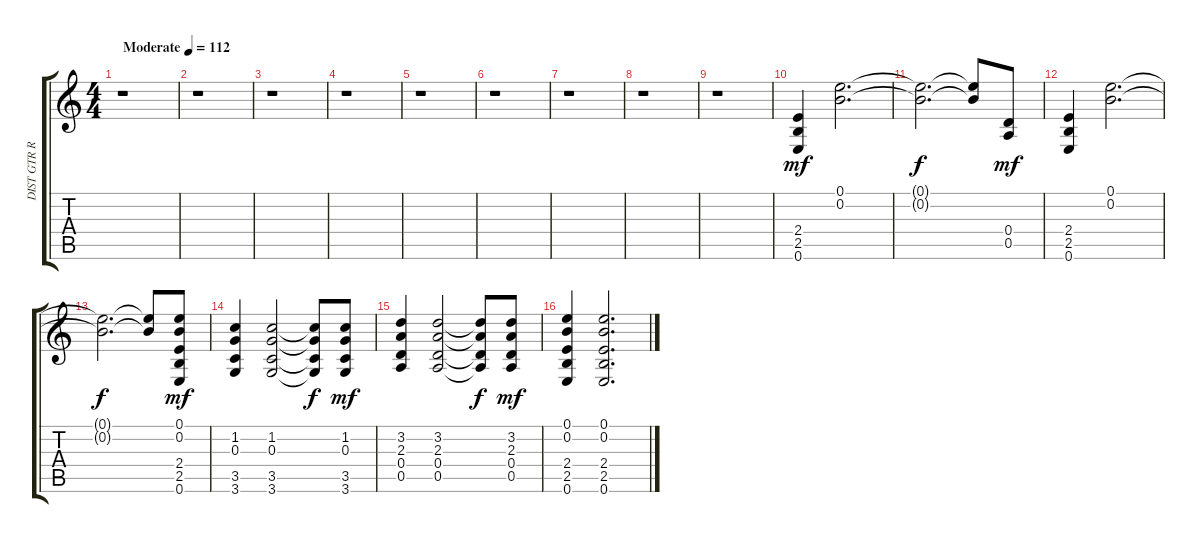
\track ("DIST GTR RHYTHM" "DIST GTR R") {instrument distortionguitar}
\staff {score tabs}
\tuning (E4 B3 G3 D3 A2 E2) {hide}
\ts (4 4)
\tempo (112 "Moderate")
\clef g2
\ks c
r.1{dy mf instrument distortionguitar} |
r.1 |
r.1 |
r.1 |
r.1 |
r.1 |
r.1 |
r.1 |
r.1 |
(2.4 2.5 0.6).4 (0.1 0.2).2{d} |
(0.1{t} 0.2{t}).2{d dy f} (0.1{t} 0.2{t}).8 (0.4 0.5).8{dy mf} |
(2.4 2.5 0.6).4 (0.1 0.2).2{d} |
(0.1{t} 0.2{t}).2{d dy f} (0.1{t} 0.2{t}).8 (0.1 0.2 2.4 2.5 0.6).8{dy mf} |
(1.2 0.3 3.5 3.6).4 (1.2 0.3 3.5 3.6).2 (1.2{t} 0.3{t} 3.5{t} 3.6{t}).8{dy f} (1.2 0.3 3.5 3.6).8{dy mf} |
(3.2 2.3 0.4 0.5).4 (3.2 2.3 0.4 0.5).2 (3.2{t} 2.3{t} 0.4{t} 0.5{t}).8{dy f} (3.2 2.3 0.4 0.5).8{dy mf} |
(0.1 0.2 2.4 2.5 0.6).4 (0.1 0.2 2.4 2.5 0.6).2{d}
